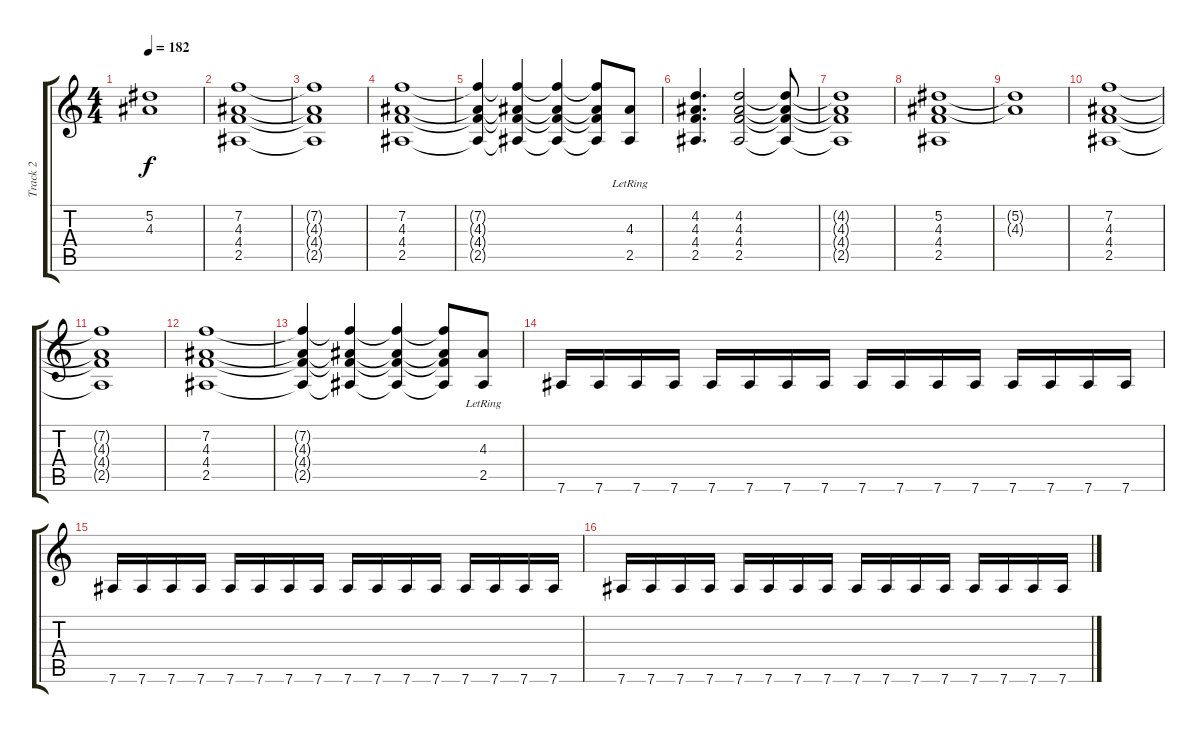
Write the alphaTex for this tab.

\track ("Track 2" "Track 2") {instrument distortionguitar}
\staff {score tabs}
\tuning (Eb4 Bb3 Gb3 Db3 Ab2 Eb2) {hide}
\ts (4 4)
\tempo 182
\clef g2
\ks c
(5.2{t} 4.3{t}).1{dy f} |
(7.2 4.3 4.4 2.5).1 |
(7.2{t} 4.3{t} 4.4{t} 2.5{t}).1 |
(7.2 4.3 4.4 2.5).1 |
(7.2{t} 4.3{t} 4.4{t} 2.5{t}).4 (7.2{t} 4.3{t} 4.4{t} 2.5{t}).4 (7.2{t} 4.3{t} 4.4{t} 2.5{t}).4 (7.2{t} 4.3{t} 4.4{t} 2.5{t}).8 (4.3{lr} 2.5).8 |
(4.2 4.3 4.4 2.5).4{d} (4.2 4.3 4.4 2.5).2 (4.2{t} 4.3{t} 4.4{t} 2.5{t}).8 |
(4.2{t} 4.3{t} 4.4{t} 2.5{t}).1 |
(5.2 4.3 4.4 2.5).1 |
(5.2{t} 4.3{t}).1 |
(7.2 4.3 4.4 2.5).1 |
(7.2{t} 4.3{t} 4.4{t} 2.5{t}).1 |
(7.2 4.3 4.4 2.5).1 |
(7.2{t} 4.3{t} 4.4{t} 2.5{t}).4 (7.2{t} 4.3{t} 4.4{t} 2.5{t}).4 (7.2{t} 4.3{t} 4.4{t} 2.5{t}).4 (7.2{t} 4.3{t} 4.4{t} 2.5{t}).8 (4.3{lr} 2.5).8 |
7.6.16 7.6.16 7.6.16 7.6.16 7.6.16 7.6.16 7.6.16 7.6.16 7.6.16 7.6.16 7.6.16 7.6.16 7.6.16 7.6.16 7.6.16 7.6.16 |
7.6.16 7.6.16 7.6.16 7.6.16 7.6.16 7.6.16 7.6.16 7.6.16 7.6.16 7.6.16 7.6.16 7.6.16 7.6.16 7.6.16 7.6.16 7.6.16 |
7.6.16 7.6.16 7.6.16 7.6.16 7.6.16 7.6.16 7.6.16 7.6.16 7.6.16 7.6.16 7.6.16 7.6.16 7.6.16 7.6.16 7.6.16 7.6.16
